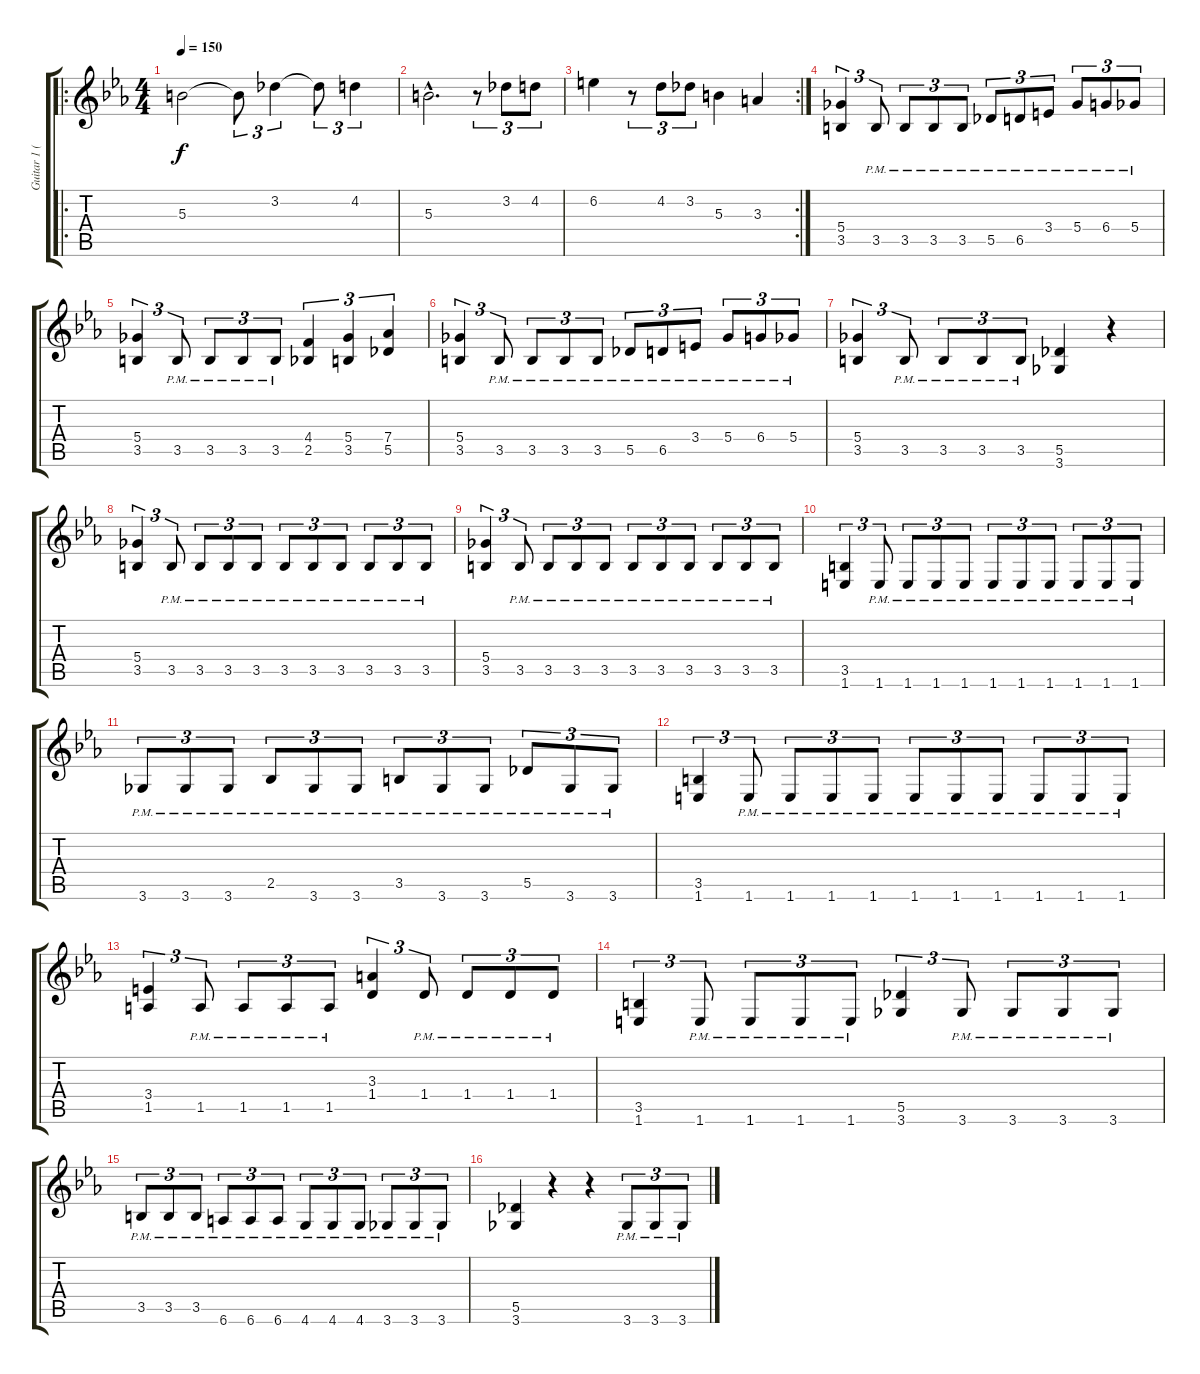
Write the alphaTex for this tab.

\track ("Guitar 1 (SheJa)" "Guitar 1 (") {instrument distortionguitar}
\staff {score tabs}
\tuning (Eb4 Bb3 Gb3 Db3 Ab2 Eb2) {hide}
\ro
\ts (4 4)
\tempo 150
\clef g2
\ks eb
5.3.2{dy f instrument distortionguitar} 5.3{t}.8{tu (3 2)} 3.2.4{tu (3 2)} 3.2{t}.8{tu (3 2)} 4.2.4{tu (3 2)} |
5.3{hac}.2{d} r.8{tu (3 2)} 3.2.8{tu (3 2)} 4.2.8{tu (3 2)} |
\rc 2
6.2.4 r.8{tu (3 2)} 4.2.8{tu (3 2)} 3.2.8{tu (3 2)} 5.3.4 3.3.4 |
(5.4 3.5).4{tu (3 2)} 3.5{pm}.8{tu (3 2)} 3.5{pm}.8{tu (3 2)} 3.5{pm}.8{tu (3 2)} 3.5{pm}.8{tu (3 2)} 5.5{pm}.8{tu (3 2)} 6.5{pm}.8{tu (3 2)} 3.4{pm}.8{tu (3 2)} 5.4{pm}.8{tu (3 2)} 6.4{pm}.8{tu (3 2)} 5.4{pm}.8{tu (3 2)} |
(5.4 3.5).4{tu (3 2)} 3.5{pm}.8{tu (3 2)} 3.5{pm}.8{tu (3 2)} 3.5{pm}.8{tu (3 2)} 3.5{pm}.8{tu (3 2)} (4.4 2.5).4{tu (3 2)} (5.4 3.5).4{tu (3 2)} (7.4 5.5).4{tu (3 2)} |
(5.4 3.5).4{tu (3 2)} 3.5{pm}.8{tu (3 2)} 3.5{pm}.8{tu (3 2)} 3.5{pm}.8{tu (3 2)} 3.5{pm}.8{tu (3 2)} 5.5{pm}.8{tu (3 2)} 6.5{pm}.8{tu (3 2)} 3.4{pm}.8{tu (3 2)} 5.4{pm}.8{tu (3 2)} 6.4{pm}.8{tu (3 2)} 5.4{pm}.8{tu (3 2)} |
(5.4 3.5).4{tu (3 2)} 3.5{pm}.8{tu (3 2)} 3.5{pm}.8{tu (3 2)} 3.5{pm}.8{tu (3 2)} 3.5{pm}.8{tu (3 2)} (5.5 3.6).4 r.4 |
(5.4 3.5).4{tu (3 2)} 3.5{pm}.8{tu (3 2)} 3.5{pm}.8{tu (3 2)} 3.5{pm}.8{tu (3 2)} 3.5{pm}.8{tu (3 2)} 3.5{pm}.8{tu (3 2)} 3.5{pm}.8{tu (3 2)} 3.5{pm}.8{tu (3 2)} 3.5{pm}.8{tu (3 2)} 3.5{pm}.8{tu (3 2)} 3.5{pm}.8{tu (3 2)} |
(5.4 3.5).4{tu (3 2)} 3.5{pm}.8{tu (3 2)} 3.5{pm}.8{tu (3 2)} 3.5{pm}.8{tu (3 2)} 3.5{pm}.8{tu (3 2)} 3.5{pm}.8{tu (3 2)} 3.5{pm}.8{tu (3 2)} 3.5{pm}.8{tu (3 2)} 3.5{pm}.8{tu (3 2)} 3.5{pm}.8{tu (3 2)} 3.5{pm}.8{tu (3 2)} |
(3.5 1.6).4{tu (3 2)} 1.6{pm}.8{tu (3 2)} 1.6{pm}.8{tu (3 2)} 1.6{pm}.8{tu (3 2)} 1.6{pm}.8{tu (3 2)} 1.6{pm}.8{tu (3 2)} 1.6{pm}.8{tu (3 2)} 1.6{pm}.8{tu (3 2)} 1.6{pm}.8{tu (3 2)} 1.6{pm}.8{tu (3 2)} 1.6{pm}.8{tu (3 2)} |
3.6{pm}.8{tu (3 2)} 3.6{pm}.8{tu (3 2)} 3.6{pm}.8{tu (3 2)} 2.5{pm}.8{tu (3 2)} 3.6{pm}.8{tu (3 2)} 3.6{pm}.8{tu (3 2)} 3.5{pm}.8{tu (3 2)} 3.6{pm}.8{tu (3 2)} 3.6{pm}.8{tu (3 2)} 5.5{pm}.8{tu (3 2)} 3.6{pm}.8{tu (3 2)} 3.6{pm}.8{tu (3 2)} |
(3.5 1.6).4{tu (3 2)} 1.6{pm}.8{tu (3 2)} 1.6{pm}.8{tu (3 2)} 1.6{pm}.8{tu (3 2)} 1.6{pm}.8{tu (3 2)} 1.6{pm}.8{tu (3 2)} 1.6{pm}.8{tu (3 2)} 1.6{pm}.8{tu (3 2)} 1.6{pm}.8{tu (3 2)} 1.6{pm}.8{tu (3 2)} 1.6{pm}.8{tu (3 2)} |
(3.4 1.5).4{tu (3 2)} 1.5{pm}.8{tu (3 2)} 1.5{pm}.8{tu (3 2)} 1.5{pm}.8{tu (3 2)} 1.5{pm}.8{tu (3 2)} (3.3 1.4).4{tu (3 2)} 1.4{pm}.8{tu (3 2)} 1.4{pm}.8{tu (3 2)} 1.4{pm}.8{tu (3 2)} 1.4{pm}.8{tu (3 2)} |
(3.5 1.6).4{tu (3 2)} 1.6{pm}.8{tu (3 2)} 1.6{pm}.8{tu (3 2)} 1.6{pm}.8{tu (3 2)} 1.6{pm}.8{tu (3 2)} (5.5 3.6).4{tu (3 2)} 3.6{pm}.8{tu (3 2)} 3.6{pm}.8{tu (3 2)} 3.6{pm}.8{tu (3 2)} 3.6{pm}.8{tu (3 2)} |
3.5{pm}.8{tu (3 2)} 3.5{pm}.8{tu (3 2)} 3.5{pm}.8{tu (3 2)} 6.6{pm}.8{tu (3 2)} 6.6{pm}.8{tu (3 2)} 6.6{pm}.8{tu (3 2)} 4.6{pm}.8{tu (3 2)} 4.6{pm}.8{tu (3 2)} 4.6{pm}.8{tu (3 2)} 3.6{pm}.8{tu (3 2)} 3.6{pm}.8{tu (3 2)} 3.6{pm}.8{tu (3 2)} |
(5.5 3.6).4 r.4 r.4 3.6{pm}.8{tu (3 2)} 3.6{pm}.8{tu (3 2)} 3.6{pm}.8{tu (3 2)}
